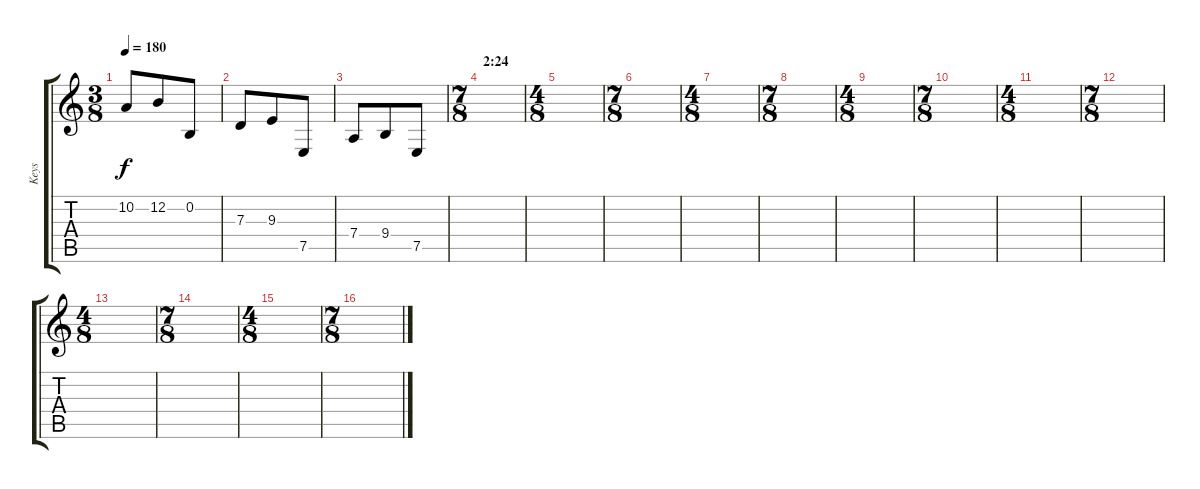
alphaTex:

\track ("Keys" "Keys") {instrument synthstrings1}
\staff {score tabs}
\tuning (E4 B3 G3 D3 A2 D2) {hide}
\ts (3 8)
\tempo 180
\clef g2
\ks c
10.2.8{dy f} 12.2.8 0.2.8 |
7.3.8 9.3.8 7.5.8 |
7.4.8 9.4.8 7.5.8 |
\ts (7 8)
\section ("" "2:24")
|
\ts (4 8)
|
\ts (7 8)
|
\ts (4 8)
|
\ts (7 8)
|
\ts (4 8)
|
\ts (7 8)
|
\ts (4 8)
|
\ts (7 8)
|
\ts (4 8)
|
\ts (7 8)
|
\ts (4 8)
|
\ts (7 8)
